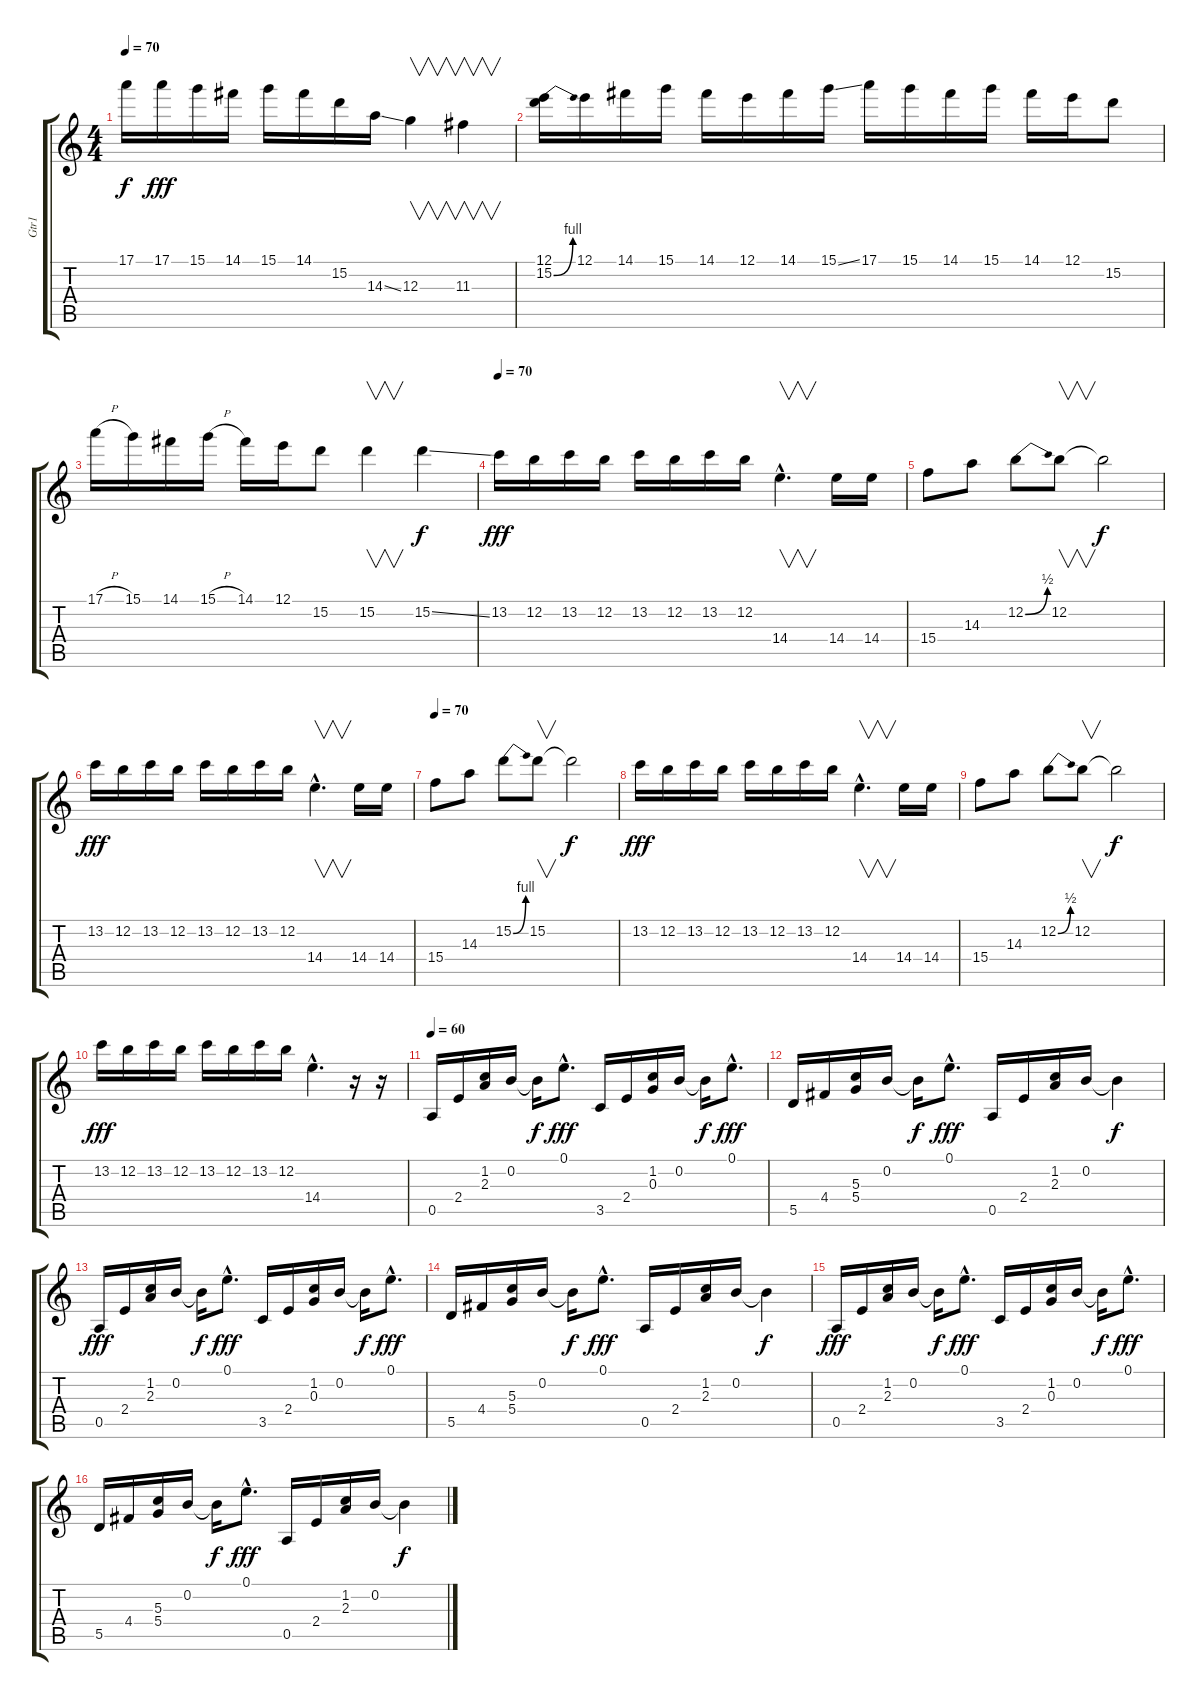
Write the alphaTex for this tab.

\track ("Gtr1" "Gtr1") {instrument acousticguitarnylon}
\staff {score tabs}
\tuning (E4 B3 G3 D3 A2 E2) {hide}
\ts (4 4)
\tempo 70
\clef g2
\ks c
17.1{t}.16{dy f} 17.1.16{dy fff} 15.1.16 14.1.16 15.1.16 14.1.16 15.2.16 14.3{ss}.16 12.3.4{v} 11.3.4{v} |
(12.1 15.2{be (bend 0 0 60 4)}).16 12.1.16 14.1.16 15.1.16 14.1.16 12.1.16 14.1.16 15.1{ss}.16 17.1.16 15.1.16 14.1.16 15.1.16 14.1.16 12.1.16 15.2.8 |
17.1{h}.16 15.1.16 14.1.16 15.1{h}.16 14.1.16 12.1.16 15.2.8 15.2.4{v} 15.2{ss}.4{dy f} |
\tempo 70
13.2.16{dy fff volume 16 instrument overdrivenguitar} 12.2.16 13.2.16 12.2.16 13.2.16 12.2.16 13.2.16 12.2.16 14.4{hac}.4{v d} 14.4.16 14.4.16 |
15.4.8 14.3.8 12.2{be (bend 0 0 60 2)}.8 12.2.8{v} 12.2{t}.2{dy f} |
13.2.16{dy fff} 12.2.16 13.2.16 12.2.16 13.2.16 12.2.16 13.2.16 12.2.16 14.4{hac}.4{v d} 14.4.16 14.4.16 |
\tempo 70
15.4.8{volume 16 instrument overdrivenguitar} 14.3.8 15.2{be (bend 0 0 60 4)}.8 15.2.8{v} 15.2{t}.2{dy f} |
13.2.16{dy fff} 12.2.16 13.2.16 12.2.16 13.2.16 12.2.16 13.2.16 12.2.16 14.4{hac}.4{v d} 14.4.16 14.4.16 |
15.4.8 14.3.8 12.2{be (bend 0 0 60 2)}.8 12.2.8{v} 12.2{t}.2{dy f} |
13.2.16{dy fff} 12.2.16 13.2.16 12.2.16 13.2.16 12.2.16 13.2.16 12.2.16 14.4{hac}.4{d} r.16 r.16 |
\tempo 60
0.5.16{instrument acousticguitarnylon} 2.4.16 (1.2 2.3).16 0.2.16 0.2{t}.16{dy f} 0.1{hac}.8{d dy fff} 3.5.16 2.4.16 (1.2 0.3).16 0.2.16 0.2{t}.16{dy f} 0.1{hac}.8{d dy fff} |
5.5.16 4.4.16 (5.3 5.4).16 0.2.16 0.2{t}.16{dy f} 0.1{hac}.8{d dy fff} 0.5.16 2.4.16 (1.2 2.3).16 0.2.16 0.2{t}.4{dy f} |
0.5.16{dy fff instrument acousticguitarnylon} 2.4.16 (1.2 2.3).16 0.2.16 0.2{t}.16{dy f} 0.1{hac}.8{d dy fff} 3.5.16 2.4.16 (1.2 0.3).16 0.2.16 0.2{t}.16{dy f} 0.1{hac}.8{d dy fff} |
5.5.16 4.4.16 (5.3 5.4).16 0.2.16 0.2{t}.16{dy f} 0.1{hac}.8{d dy fff} 0.5.16 2.4.16 (1.2 2.3).16 0.2.16 0.2{t}.4{dy f} |
0.5.16{dy fff instrument acousticguitarnylon} 2.4.16 (1.2 2.3).16 0.2.16 0.2{t}.16{dy f} 0.1{hac}.8{d dy fff} 3.5.16 2.4.16 (1.2 0.3).16 0.2.16 0.2{t}.16{dy f} 0.1{hac}.8{d dy fff} |
5.5.16 4.4.16 (5.3 5.4).16 0.2.16 0.2{t}.16{dy f} 0.1{hac}.8{d dy fff} 0.5.16 2.4.16 (1.2 2.3).16 0.2.16 0.2{t}.4{dy f}
